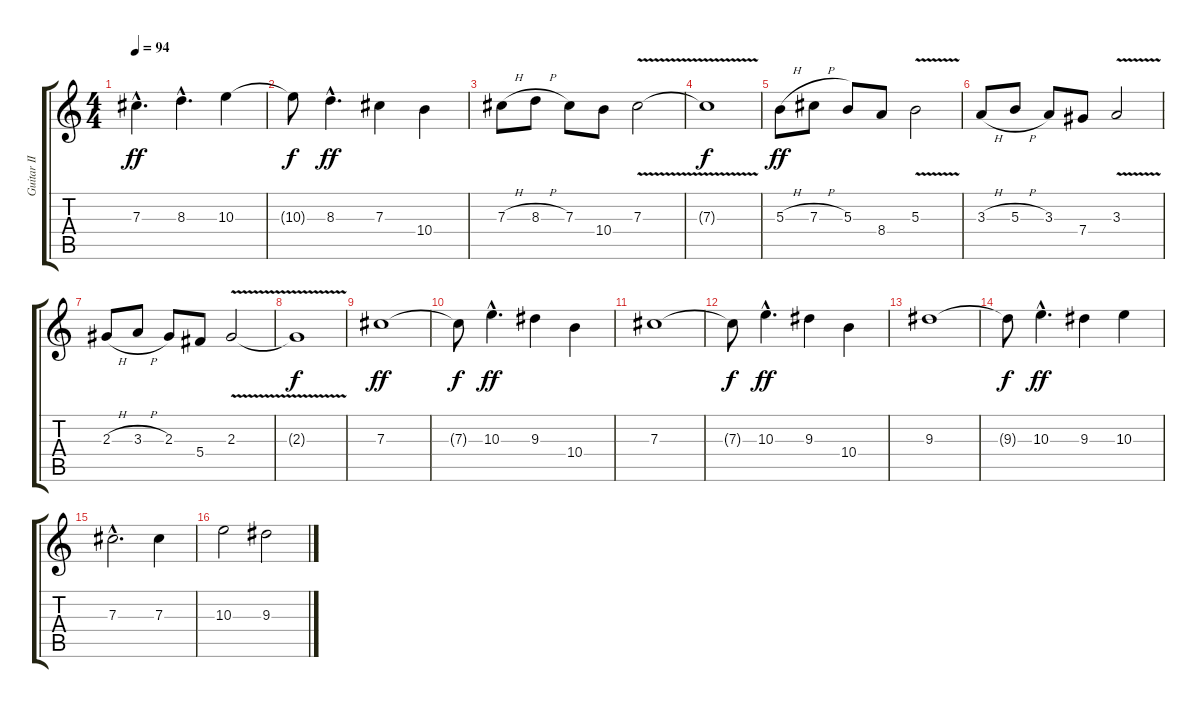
\track ("Guitar II" "Guitar II") {instrument overdrivenguitar}
\staff {score tabs}
\tuning (Eb4 Bb3 Gb3 Db3 Ab2 Eb2) {hide}
\ts (4 4)
\tempo 94
\clef g2
\ks c
7.3{hac}.4{d dy ff} 8.3{hac}.4{d} 10.3.4 |
10.3{t}.8{dy f} 8.3{hac}.4{d dy ff} 7.3.4 10.4.4 |
7.3{h}.8 8.3{h}.8 7.3.8 10.4.8 7.3{v}.2 |
7.3{t}.1{dy f} |
5.3{h}.8{dy ff} 7.3{h}.8 5.3.8 8.4.8 5.3{v}.2 |
3.3{h}.8 5.3{h}.8 3.3.8 7.4.8 3.3{v}.2 |
2.3{h}.8 3.3{h}.8 2.3.8 5.4.8 2.3{v}.2 |
2.3{t}.1{dy f} |
7.3.1{dy ff} |
7.3{t}.8{dy f} 10.3{hac}.4{d dy ff} 9.3.4 10.4.4 |
7.3.1 |
7.3{t}.8{dy f} 10.3{hac}.4{d dy ff} 9.3.4 10.4.4 |
9.3.1 |
9.3{t}.8{dy f} 10.3{hac}.4{d dy ff} 9.3.4 10.3.4 |
7.3{hac}.2{d} 7.3.4 |
10.3.2 9.3.2
